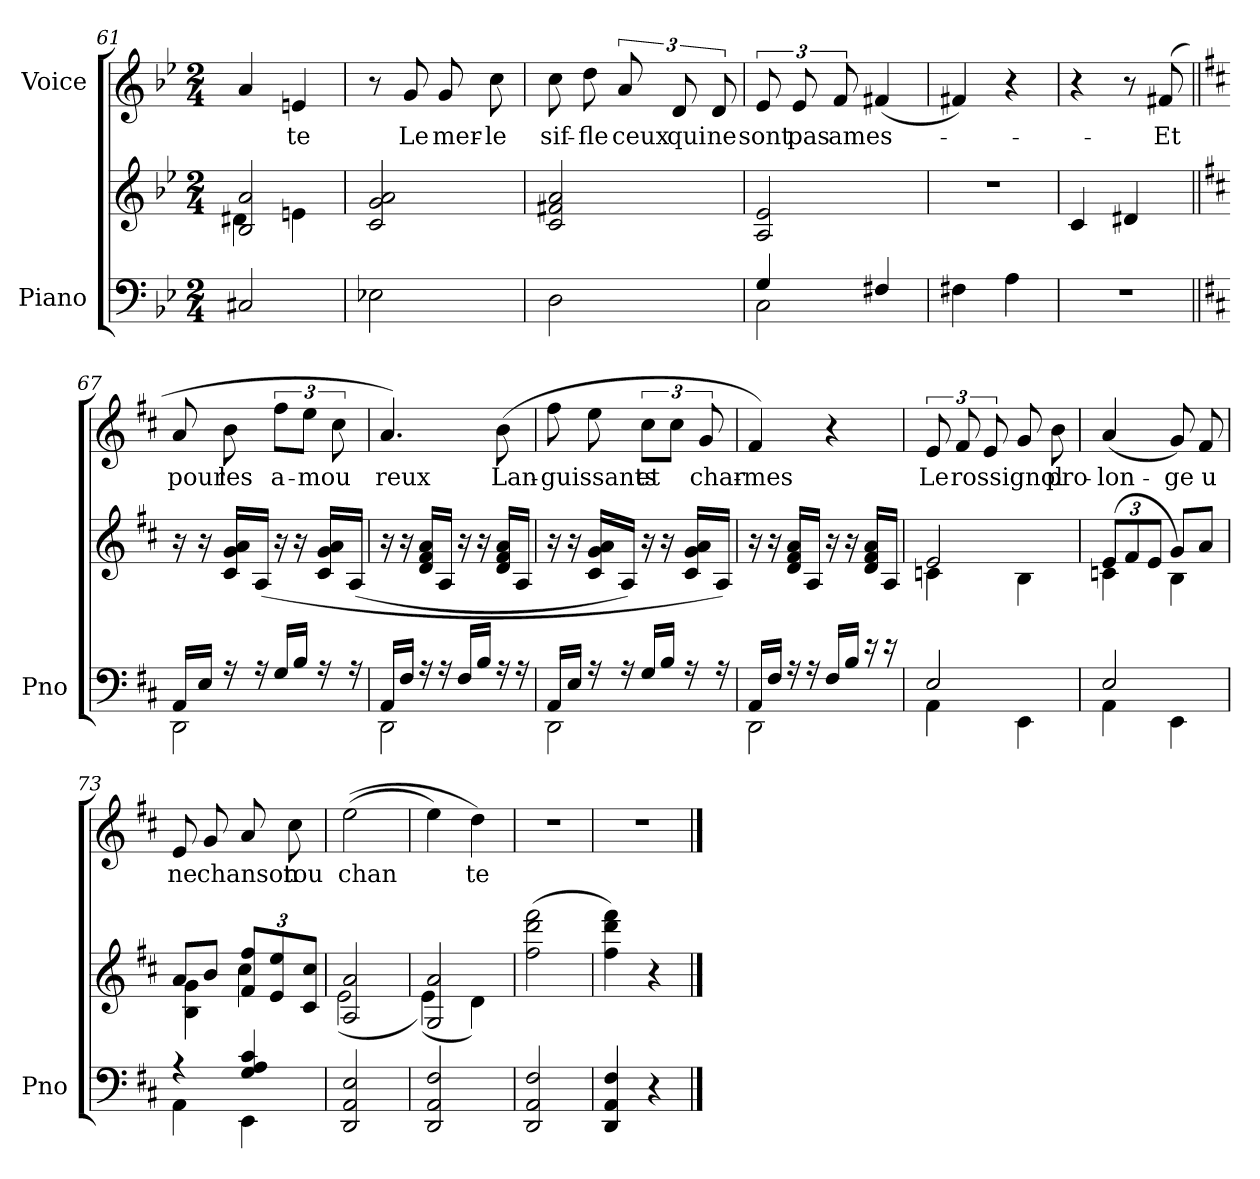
**kern	**kern	**kern	**text
*part2	*part2	*part1	*part1
*staff3	*staff2	*staff1	*staff1
*I"Piano	*	*I"Voice	*
*I'Pno	*	*	*
*clefF4	*clefG2	*clefG2	*
*k[b-e-]	*k[b-e-]	*k[b-e-]	*
*M2/4	*M2/4	*M2/4	*
=61	=61	=61	=61
*	*^	*	*
2C#X/	2B-/ 2a/	4d#X\	4a/	.
!	!	!	!	!LO:LY:b
.	.	4en\	4en/	te
*	*v	*v	*	*
=62	=62	=62	=62
2E-X\	2c/ 2g/ 2a/	8r	.
!	!	!	!LO:LY:b
.	.	8g/	Le
!	!	!	!LO:LY:b
.	.	8g/	mer-
!	!	!	!LO:LY:b
.	.	8cc\	-le
=63	=63	=63	=63
!	!	!	!LO:LY:b
2D\	2c/ 2f#X/ 2a/	8cc\	sif-
!	!	!	!LO:LY:b
.	.	8dd\	-fle
!	!	!	!LO:LY:b
.	.	12a/	ceux
!	!	!	!LO:LY:b
.	.	12d/	qui
!	!	!	!LO:LY:b
.	.	12d/	ne
=64	=64	=64	=64
*^	*	*	*
!	!	!	!	!LO:LY:b
4G/	2C\	2A/ 2e-/	12e-/	sont
!	!	!	!	!LO:LY:b
.	.	.	12e-/	pas
!	!	!	!	!LO:LY:b
.	.	.	12f/	ames-
4F#X/	.	.	(<4f#X/	.
*v	*v	*	*	*
=65	=65	=65	=65
4F#X\	2r	4f#X/)	.
4A\	.	4r	.
!!LO:LB:g=z
=66	=66	=66	=66
2r	4c/	4r	.
.	4d#X/	8r	.
!	!	!	!LO:LY:b
.	.	(>8f#X/	-Et
=67||	=67||	=67||	=67||
*k[f#c#]	*k[f#c#]	*k[f#c#]	*
*^	*	*	*
!	!	!	!	!LO:LY:b
(>16AA/LL	2DD\	16r	8a/	pour
16E/JJ	.	16r	.	.
!	!	!	!	!LO:LY:b
16r	.	16c#/ 16g/ 16a/LL	8b\	les
16r	.	(16A/JJ	.	.
!	!	!	!	!LO:LY:b
(>16G/LL	.	16r	12ff#\L	a-
16B/JJ	.	16r	.	.
!	!	!	!	!LO:LY:b
.	.	.	12ee\J	-mou
16r	.	16c#/ 16g/ 16a/LL	.	.
.	.	.	12cc#\	.
16r	.	(16A/JJ	.	.
=68	=68	=68	=68	=68
!	!	!	!	!LO:LY:b
16AA/LL	2DD\	16r	4.a/)	reux
16F#/JJ	.	16r	.	.
16r	.	16d/ 16f#/ 16a/LL	.	.
16r	.	16A/JJ	.	.
16F#/LL	.	16r	.	.
16B/JJ	.	16r	.	.
!	!	!	!	!LO:LY:b
16r	.	16d/ 16f#/ 16a/LL	(>8b\	Lan-
16r	.	16A/JJ	.	.
=69	=69	=69	=69	=69
!	!	!	!	!LO:LY:b
16AA/LL	2DD\	16r	8ff#\	-guissants
16E/JJ	.	16r	.	.
16r	.	16c#/ 16g/ 16a/LL	8ee\	.
16r	.	16A/JJ)	.	.
!	!	!	!	!LO:LY:b
(<16G/LL	.	16r	12cc#\L	et
16B/JJ	.	16r	.	.
.	.	.	12cc#\J	.
16r	.	16c#/ 16g/ 16a/LL	.	.
!	!	!	!	!LO:LY:b
.	.	.	12g/	char-
16r	.	16A/JJ)	.	.
=70	=70	=70	=70	=70
!	!	!	!	!LO:LY:b
16AA/LL	2DD\	16r	4f#/)	-mes
16F#/JJ	.	16r	.	.
16r	.	16d/ 16f#/ 16a/LL	.	.
16r	.	16A/JJ	.	.
16F#/LL	.	16r	4r	.
16B/JJ	.	16r	.	.
16r	.	16d/ 16f#/ 16a/LL	.	.
16r	.	16A/JJ	.	.
!!LO:LB:g=z
=71	=71	=71	=71	=71
*	*	*^	*	*
!	!	!	!	!	!LO:LY:b
2E/	4AA\	2e/	4cn\	12e/	Le
!	!	!	!	!	!LO:LY:b
.	.	.	.	12f#/	rossignol
.	.	.	.	12e/	.
.	4EE\	.	4B\	8g/	.
!	!	!	!	!	!LO:LY:b
.	.	.	.	8b\	pro-
=72	=72	=72	=72	=72	=72
*	*	*Xbrackettup	*	*	*
!	!	!	!	!	!LO:LY:b
2E/	4AA\	(>12e/L	4cn\	(<4a/	-lon-
.	.	12f#/	.	.	.
.	.	12e/J	.	.	.
!	!	!	!	!	!LO:LY:b
.	4EE\	8g/L	4B\)	8g/)	-ge
!	!	!	!	!	!LO:LY:b
.	.	8a/J	.	8f#/	u
=73	=73	=73	=73	=73	=73
!	!	!	!	!	!LO:LY:b
4r	4AA\	8a/L	4B\ 4g\	8e/	ne
!	!	!	!	!	!LO:LY:b
.	.	8b/J	.	8g/	chanson
4G/ 4A/ 4c#/	4EE\	12f#/ 12ff#/L	4cc#\	8a/	.
.	.	12e/ 12ee/	.	.	.
!	!	!	!	!	!LO:LY:b
.	.	.	.	8cc#\	tou
.	.	12c#/ 12cc#/J)	.	.	.
*v	*v	*	*	*	*
=74	=74	=74	=74	=74
!	!	!	!	!LO:LY:b
2DD/ 2AA/ 2E/	2A/ 2a/	(<2e\	(>(<2ee\	chan
=75	=75	=75	=75	=75
2DD/ 2AA/ 2F#/	2G/ 2a/	(<4e\)	4ee\)	.
!	!	!	!	!LO:LY:b
.	.	4d\)	4dd\)	te
*	*v	*v	*	*
=76	=76	=76	=76
2DD/ 2AA/ 2F#/	(>2ff#\ 2ddd\ 2fff#\	2r	.
=77	=77	=77	=77
4DD/ 4AA/ 4F#/	4ff#\ 4ddd\ 4fff#\)	2r	.
4r	4r	.	.
==	==	==	==
*-	*-	*-	*-
